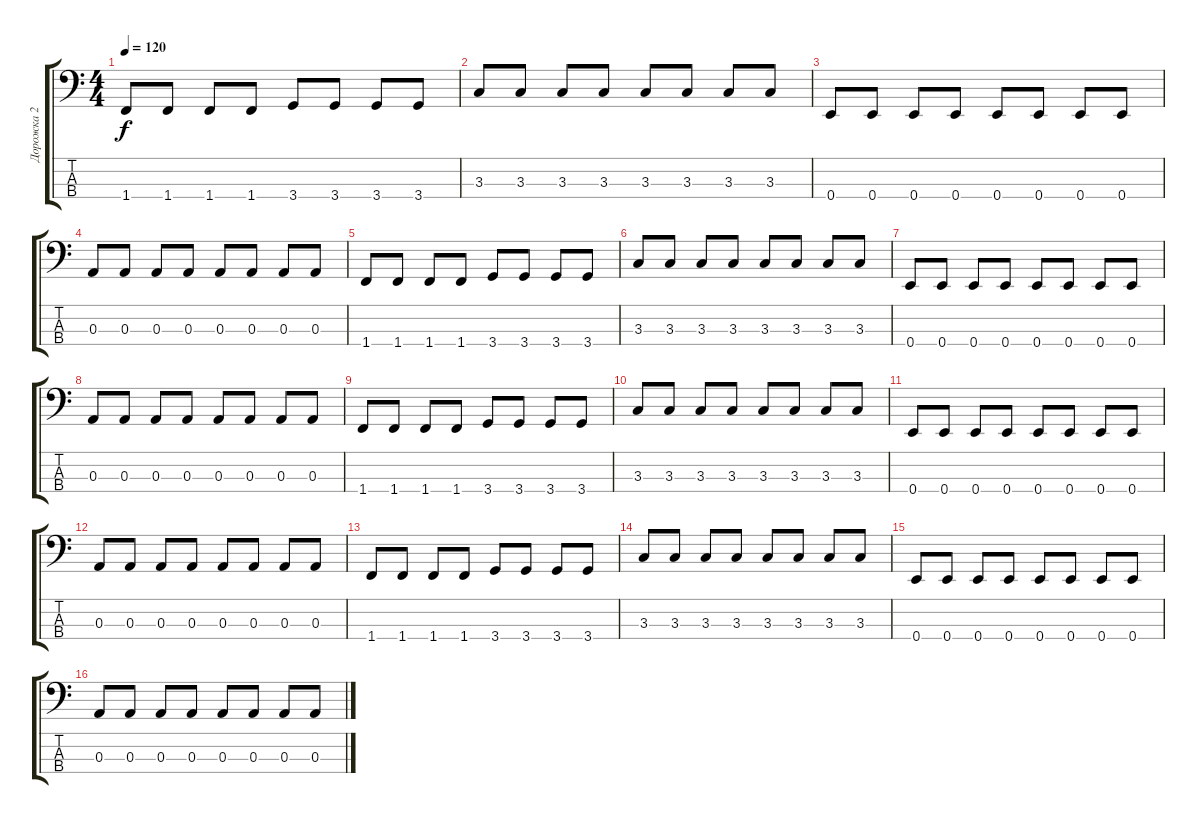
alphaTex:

\track ("Дорожка 2" "Дорожка 2") {instrument electricbassfinger}
\staff {score tabs}
\tuning (G2 D2 A1 E1) {hide}
\ts (4 4)
\tempo 120
\clef f4
\ks c
1.4.8{dy f} 1.4.8 1.4.8 1.4.8 3.4.8 3.4.8 3.4.8 3.4.8 |
3.3.8 3.3.8 3.3.8 3.3.8 3.3.8 3.3.8 3.3.8 3.3.8 |
0.4.8 0.4.8 0.4.8 0.4.8 0.4.8 0.4.8 0.4.8 0.4.8 |
0.3.8 0.3.8 0.3.8 0.3.8 0.3.8 0.3.8 0.3.8 0.3.8 |
1.4.8 1.4.8 1.4.8 1.4.8 3.4.8 3.4.8 3.4.8 3.4.8 |
3.3.8 3.3.8 3.3.8 3.3.8 3.3.8 3.3.8 3.3.8 3.3.8 |
0.4.8 0.4.8 0.4.8 0.4.8 0.4.8 0.4.8 0.4.8 0.4.8 |
0.3.8 0.3.8 0.3.8 0.3.8 0.3.8 0.3.8 0.3.8 0.3.8 |
1.4.8 1.4.8 1.4.8 1.4.8 3.4.8 3.4.8 3.4.8 3.4.8 |
3.3.8 3.3.8 3.3.8 3.3.8 3.3.8 3.3.8 3.3.8 3.3.8 |
0.4.8 0.4.8 0.4.8 0.4.8 0.4.8 0.4.8 0.4.8 0.4.8 |
0.3.8 0.3.8 0.3.8 0.3.8 0.3.8 0.3.8 0.3.8 0.3.8 |
1.4.8 1.4.8 1.4.8 1.4.8 3.4.8 3.4.8 3.4.8 3.4.8 |
3.3.8 3.3.8 3.3.8 3.3.8 3.3.8 3.3.8 3.3.8 3.3.8 |
0.4.8 0.4.8 0.4.8 0.4.8 0.4.8 0.4.8 0.4.8 0.4.8 |
0.3.8 0.3.8 0.3.8 0.3.8 0.3.8 0.3.8 0.3.8 0.3.8
